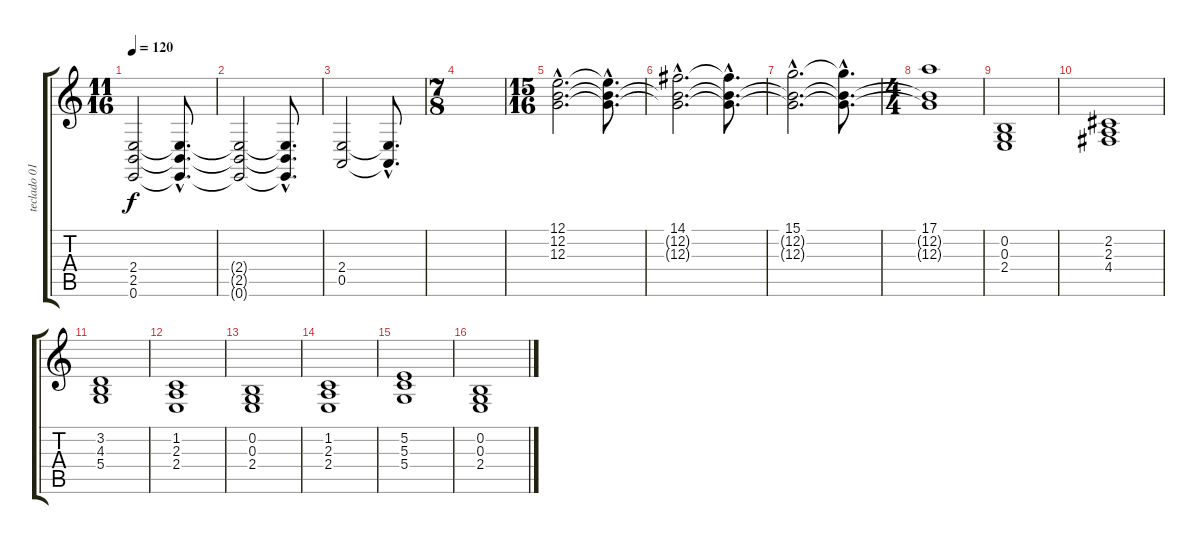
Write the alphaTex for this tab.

\track ("teclado 01" "teclado 01") {instrument stringensemble1}
\staff {score tabs}
\tuning (E4 B3 G3 D3 A2 E2) {hide}
\ts (11 16)
\tempo 120
\clef g2
\ks c
(2.4 2.5 0.6).2{dy f} (2.4{hac t} 2.5{hac t} 0.6{hac t}).8{d} |
(2.4{t} 2.5{t} 0.6{t}).2 (2.4{hac t} 2.5{hac t} 0.6{hac t}).8{d} |
(2.4 0.5).2 (2.4{hac t} 0.5{hac t}).8{d} |
\ts (7 8)
|
\ts (15 16)
(12.1{hac} 12.2{hac} 12.3{hac}).2{d} (12.1{hac t} 12.2{hac t} 12.3{hac t}).8{d} |
(14.1{hac} 12.2{hac t} 12.3{hac t}).2{d} (14.1{hac t} 12.2{hac t} 12.3{hac t}).8{d} |
(15.1{hac} 12.2{hac t} 12.3{hac t}).2{d} (15.1{hac t} 12.2{hac t} 12.3{hac t}).8{d} |
\ts (4 4)
(17.1 12.2{t} 12.3{t}).1 |
(0.2 0.3 2.4).1 |
(2.2 2.3 4.4).1 |
(3.2 4.3 5.4).1 |
(1.2 2.3 2.4).1 |
(0.2 0.3 2.4).1 |
(1.2 2.3 2.4).1 |
(5.2 5.3 5.4).1 |
(0.2 0.3 2.4).1
